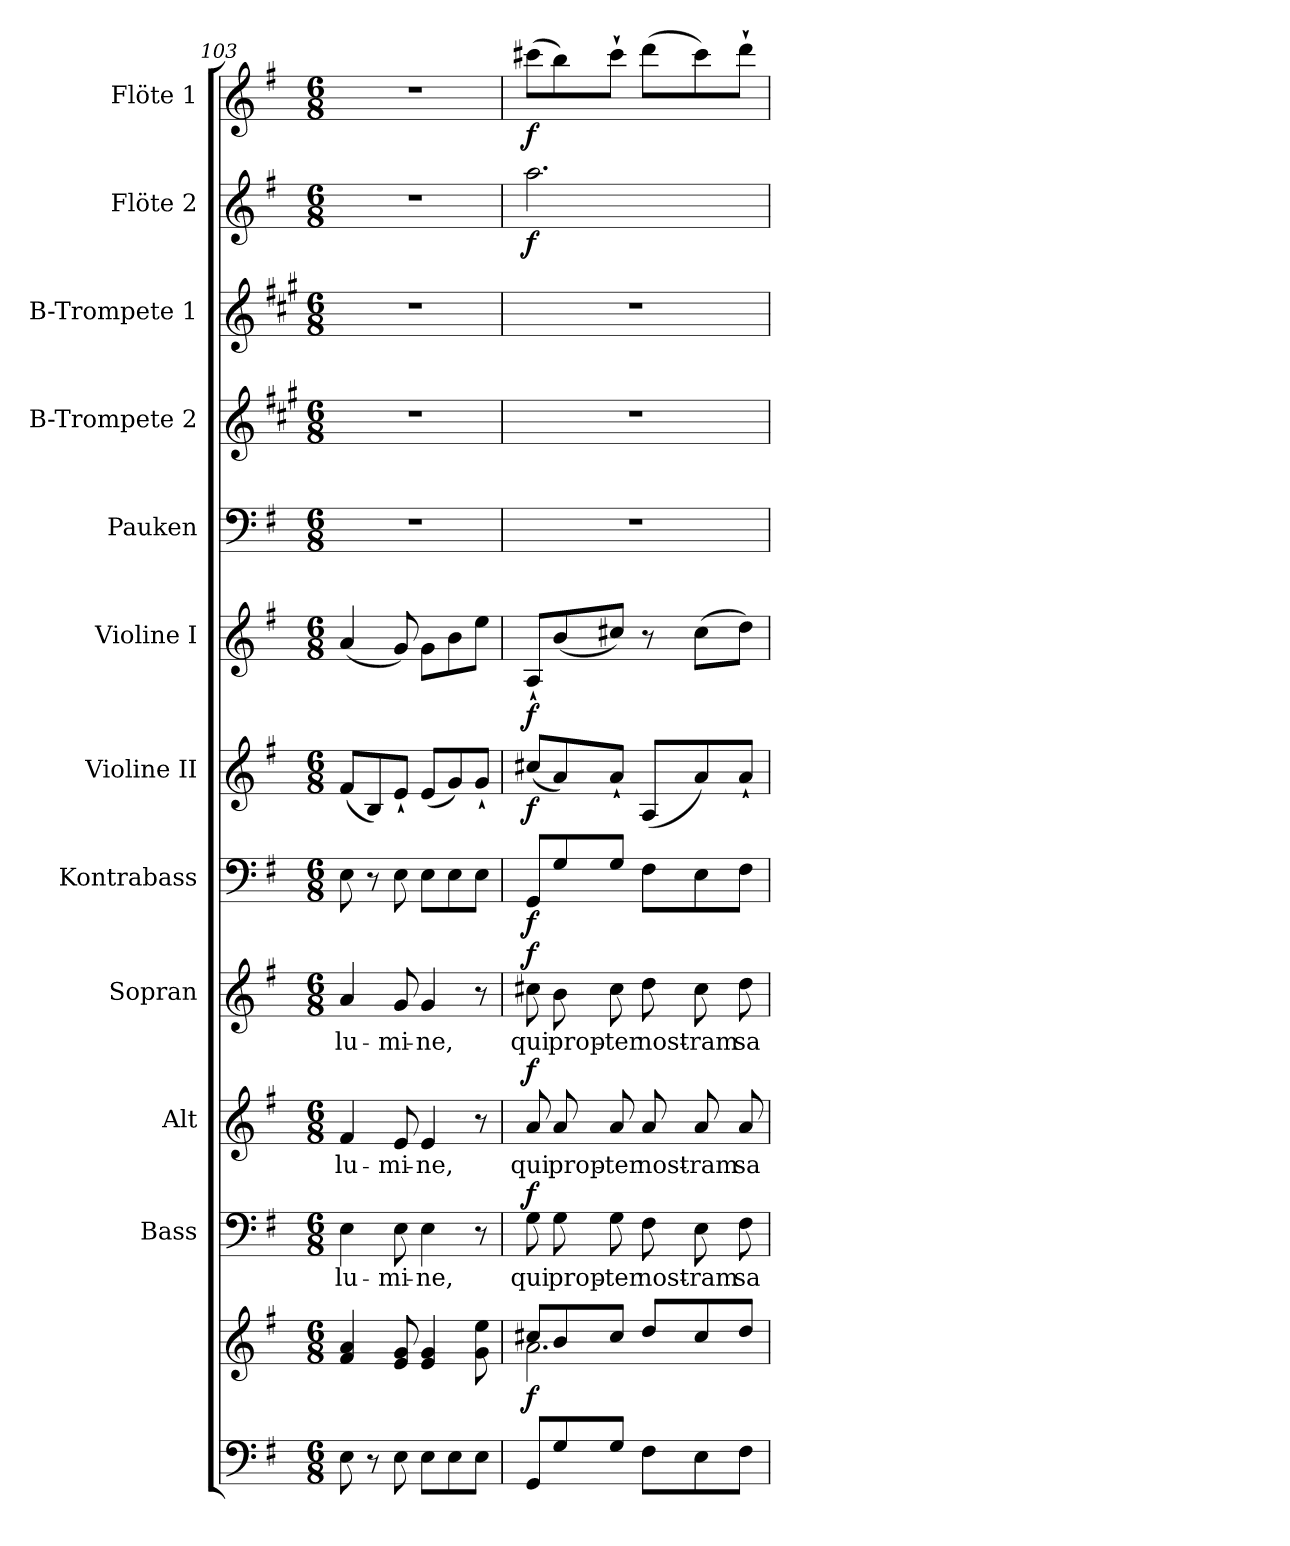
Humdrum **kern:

**kern	**kern	**dynam	**kern	**text	**dynam	**kern	**text	**dynam	**kern	**text	**dynam	**kern	**dynam	**kern	**dynam	**kern	**dynam	**kern	**kern	**kern	**kern	**dynam	**kern	**dynam
*part12	*part12	*part12	*part11	*part11	*part11	*part10	*part10	*part10	*part9	*part9	*part9	*part8	*part8	*part7	*part7	*part6	*part6	*part5	*part4	*part3	*part2	*part2	*part1	*part1
*staff13	*staff12	*staff12/13	*staff11	*staff11	*staff11	*staff10	*staff10	*staff10	*staff9	*staff9	*staff9	*staff8	*staff8	*staff7	*staff7	*staff6	*staff6	*staff5	*staff4	*staff3	*staff2	*staff2	*staff1	*staff1
*	*	*	*I"Bass	*	*	*I"Alt	*	*	*I"Sopran	*	*	*I"Kontrabass	*	*I"Violine II	*	*I"Violine I	*	*I"Pauken	*I"B-Trompete 2	*I"B-Trompete 1	*I"Flöte 2	*	*I"Flöte 1	*
*	*	*	*I'B.	*	*	*I'A.	*	*	*I'S.	*	*	*I'Kb.	*	*I'Vl. II	*	*I'Vl. I	*	*I'Pk.	*I'B Trp. 2	*I'B Trp. 1	*I'Fl. 2	*	*I'Fl. 1	*
*clefF4	*clefG2	*	*clefF4	*	*	*clefG2	*	*	*clefG2	*	*	*clefF4	*	*clefG2	*	*clefG2	*	*clefF4	*clefG2	*clefG2	*clefG2	*	*clefG2	*
*	*	*	*	*	*	*	*	*	*	*	*	*ITrd7c12	*	*	*	*	*	*	*ITrd1c2	*ITrd1c2	*	*	*	*
*k[f#]	*k[f#]	*	*k[f#]	*	*	*k[f#]	*	*	*k[f#]	*	*	*k[f#]	*	*k[f#]	*	*k[f#]	*	*k[f#]	*k[f#]	*k[f#]	*k[f#]	*	*k[f#]	*
*G:	*G:	*	*G:	*	*	*G:	*	*	*G:	*	*	*G:	*	*G:	*	*G:	*	*G:	*G:	*G:	*G:	*	*G:	*
*M6/8	*M6/8	*	*M6/8	*	*	*M6/8	*	*	*M6/8	*	*	*M6/8	*	*M6/8	*	*M6/8	*	*M6/8	*M6/8	*M6/8	*M6/8	*	*M6/8	*
=103	=103	=103	=103	=103	=103	=103	=103	=103	=103	=103	=103	=103	=103	=103	=103	=103	=103	=103	=103	=103	=103	=103	=103	=103
!	!	!	!	!LO:LY:b	!	!	!LO:LY:b	!	!	!LO:LY:b	!	!	!	!	!	!	!	!	!	!	!	!	!	!
8E\	4f#/ 4a/	.	4E\	lu-	.	4f#/	lu-	.	4a/	lu-	.	8EE\	.	(<8f#/L	.	(<4a/	.	2.r	2.r	2.r	2.r	.	2.r	.
8r	.	.	.	.	.	.	.	.	.	.	.	8r	.	8B/)	.	.	.	.	.	.	.	.	.	.
!	!	!	!	!LO:LY:b	!	!	!LO:LY:b	!	!	!LO:LY:b	!	!	!	!	!	!	!	!	!	!	!	!	!	!
8E\	8e/ 8g/	.	8E\	-mi-	.	8e/	-mi-	.	8g/	-mi-	.	8EE\	.	8e`</J	.	8g/)	.	.	.	.	.	.	.	.
!	!	!	!	!LO:LY:b	!	!	!LO:LY:b	!	!	!LO:LY:b	!	!	!	!	!	!	!	!	!	!	!	!	!	!
8E\L	4e/ 4g/	.	4E\	-ne,	.	4e/	-ne,	.	4g/	-ne,	.	8EE\L	.	(<8e/L	.	8g\L	.	.	.	.	.	.	.	.
8E\	.	.	.	.	.	.	.	.	.	.	.	8EE\	.	8g/)	.	8b\	.	.	.	.	.	.	.	.
8E\J	8g\ 8ee\	.	8r	.	.	8r	.	.	8r	.	.	8EE\J	.	8g`</J	.	8ee\J	.	.	.	.	.	.	.	.
=104	=104	=104	=104	=104	=104	=104	=104	=104	=104	=104	=104	=104	=104	=104	=104	=104	=104	=104	=104	=104	=104	=104	=104	=104
*	*^	*	*	*	*	*	*	*	*	*	*	*	*	*	*	*	*	*	*	*	*	*	*	*
!	!	!	!LO:DY:b	!	!LO:LY:b	!LO:DY:a	!	!LO:LY:b	!LO:DY:a	!	!LO:LY:b	!LO:DY:a	!	!LO:DY:b	!	!LO:DY:b	!	!LO:DY:b	!	!	!	!	!LO:DY:b	!	!LO:DY:b
8GG/L	8cc#X/L	2.a\	f	8G\	qui	f	8a/	qui	f	8cc#X\	qui	f	8GGG/L	f	(<8cc#X/L	f	8A`</L	f	2.r	2.r	2.r	2.aa\	f	(>8ccc#X\L	f
!	!	!	!	!	!LO:LY:b	!	!	!LO:LY:b	!	!	!LO:LY:b	!	!	!	!	!	!	!	!	!	!	!	!	!	!
8G/	8b/	.	.	8G\	prop-	.	8a/	prop-	.	8b\	prop-	.	8GG/	.	8a/)	.	(<8b/	.	.	.	.	.	.	8bb\)	.
!	!	!	!	!	!LO:LY:b	!	!	!LO:LY:b	!	!	!LO:LY:b	!	!	!	!	!	!	!	!	!	!	!	!	!	!
8G/J	8cc#/J	.	.	8G\	-ter	.	8a/	-ter	.	8cc#\	-ter	.	8GG/J	.	8a`</J	.	8cc#X/J)	.	.	.	.	.	.	8ccc#`>\J	.
!	!	!	!	!	!LO:LY:b	!	!	!LO:LY:b	!	!	!LO:LY:b	!	!	!	!	!	!	!	!	!	!	!	!	!	!
8F#\L	8dd/L	.	.	8F#\	nost-	.	8a/	nost-	.	8dd\	nost-	.	8FF#\L	.	(<8A/L	.	8r	.	.	.	.	.	.	(>8ddd\L	.
!	!	!	!	!	!LO:LY:b	!	!	!LO:LY:b	!	!	!LO:LY:b	!	!	!	!	!	!	!	!	!	!	!	!	!	!
8E\	8cc#/	.	.	8E\	-ram	.	8a/	-ram	.	8cc#\	-ram	.	8EE\	.	8a/)	.	(>8cc#\L	.	.	.	.	.	.	8ccc#\)	.
!	!	!	!	!	!LO:LY:b	!	!	!LO:LY:b	!	!	!LO:LY:b	!	!	!	!	!	!	!	!	!	!	!	!	!	!
8F#\J	8dd/J	.	.	8F#\	sa-	.	8a/	sa-	.	8dd\	sa-	.	8FF#\J	.	8a`</J	.	8dd\J)	.	.	.	.	.	.	8ddd`>\J	.
*	*v	*v	*	*	*	*	*	*	*	*	*	*	*	*	*	*	*	*	*	*	*	*	*	*	*
=	=	=	=	=	=	=	=	=	=	=	=	=	=	=	=	=	=	=	=	=	=	=	=	=
*-	*-	*-	*-	*-	*-	*-	*-	*-	*-	*-	*-	*-	*-	*-	*-	*-	*-	*-	*-	*-	*-	*-	*-	*-
